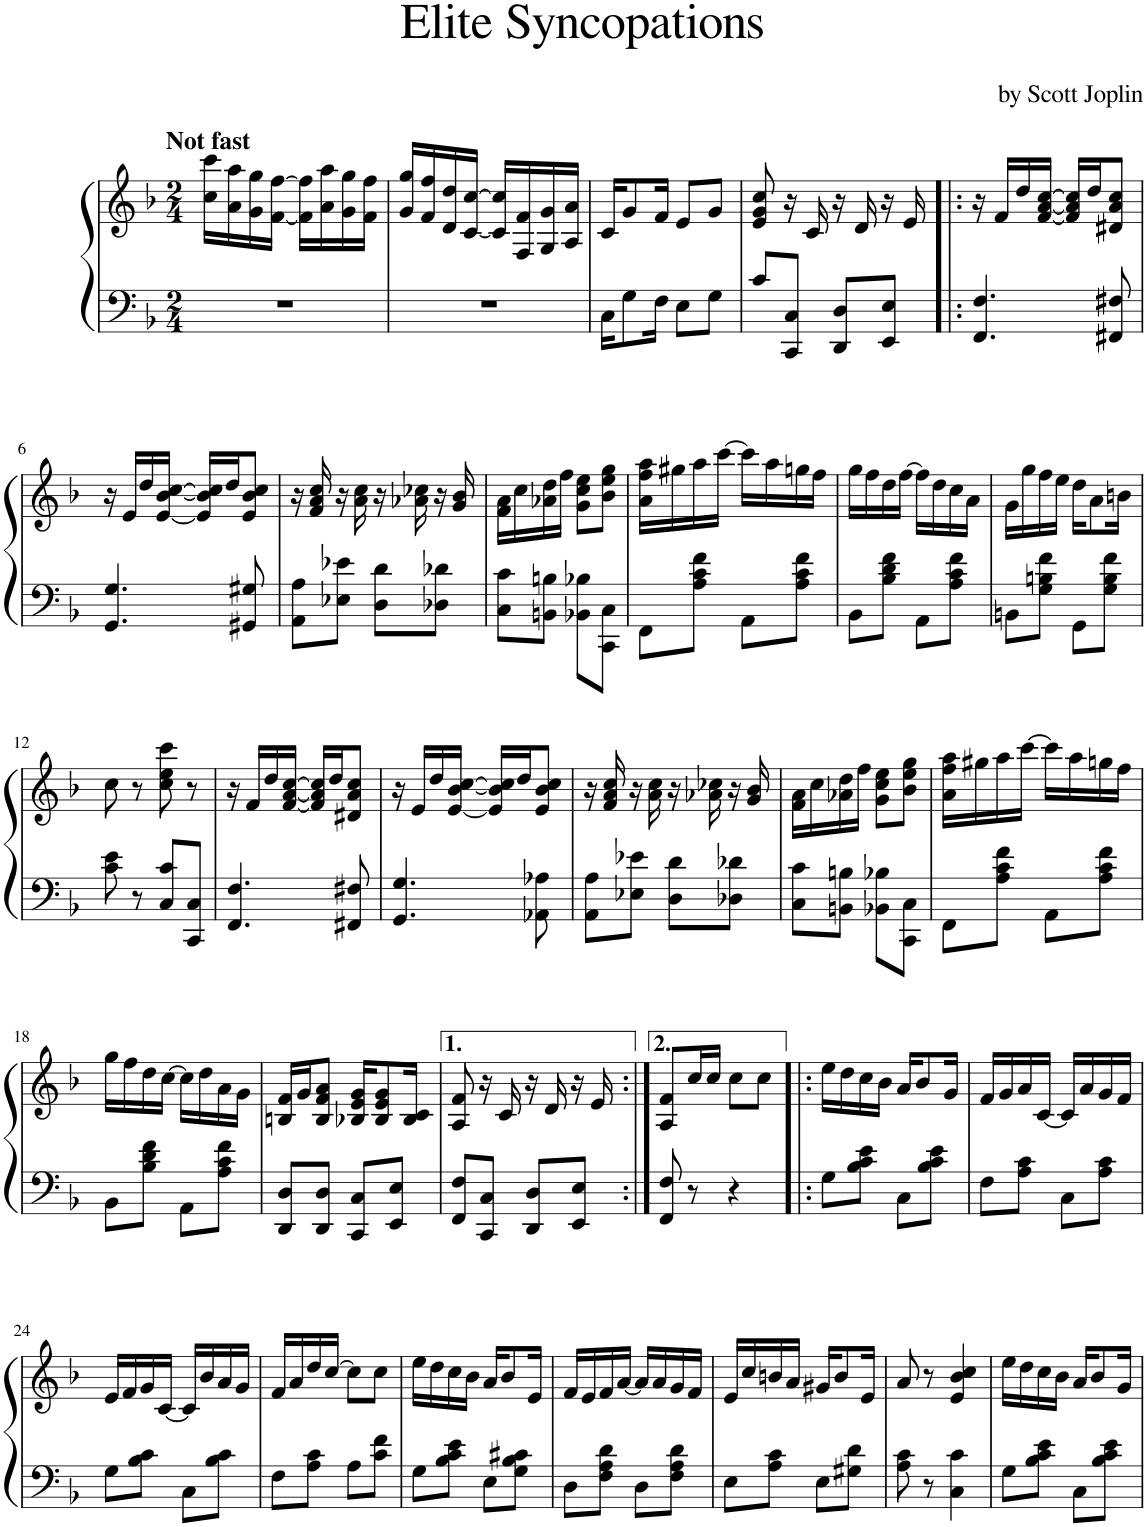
**kern	**kern
*part1	*part1
*staff2	*staff1
*I"Honky Tonk Piano	*
*I'Hnk. Pno.	*
*clefF4	*clefG2
*k[b-]	*k[b-]
*M2/4	*M2/4
=1	=1
!	!LO:TX:a:B:t=Not fast
2r	16cc\ 16ccc\LL
.	16a\ 16aa\
.	16g\ 16gg\
.	[16f\ [16ff\JJ
.	16f\] 16ff\]LL
.	16a\ 16aa\
.	16g\ 16gg\
.	16f\ 16ff\JJ
=2	=2
2r	16g/ 16gg/LL
.	16f/ 16ff/
.	16d/ 16dd/
.	[16c/ [16cc/JJ
.	16c/] 16cc/]LL
.	16F/ 16f/
.	16G/ 16g/
.	16A/ 16a/JJ
=3	=3
16C\KL	16c/KL
8G\	8g/
16F\Jk	16f/Jk
8E\L	8e/L
8G\J	8g/J
=4	=4
8c/L	8e/ 8g/ 8cc/
8CC/ 8C/J	16r
.	16c/
8DD/ 8D/L	16r
.	16d/
8EE/ 8E/J	16r
.	16e/
=5!|:	=5!|:
4.FF/ 4.F/	16r
.	16f/LL
.	16dd/
.	[16f/ [16a/ [16cc/JJ
.	16f/] 16a/] 16cc/]LL
.	16dd/J
8FF#X/ 8F#X/	8d#X/ 8a/ 8cc/J
!!LO:LB:g=z
=6	=6
4.GG/ 4.G/	16r
.	16e/LL
.	16dd/
.	[16e/ [16b-/ [16cc/JJ
.	16e/] 16b-/] 16cc/]LL
.	16dd/J
8GG#X/ 8G#X/	8e/ 8b-/ 8cc/J
=7	=7
8AA\ 8A\L	16r
.	16f/ 16a/ 16cc/
8E-X\ 8e-X\J	16r
.	16a\ 16cc\
8D\ 8d\L	16r
.	16a-X\ 16cc-X\
8D-X\ 8d-X\J	16r
.	16g/ 16b-/
=8	=8
8C\ 8c\L	16f\ 16a\LL
.	16cc\
8BBn\ 8Bn\J	16a-X\ 16dd\
.	16ff\JJ
8BB-X\ 8B-X\L	8g\ 8cc\ 8ee\L
8CC\ 8C\J	8b-\ 8ee\ 8gg\J
=9	=9
8FF\L	16a\ 16ff\ 16aa\LL
.	16gg#X\
8A\ 8c\ 8f\J	16aa\
.	[16ccc\JJ
8AA\L	16ccc\LL]
.	16aa\
8A\ 8c\ 8f\J	16ggn\
.	16ff\JJ
=10	=10
8BB-\L	16gg\LL
.	16ff\
8B-\ 8d\ 8f\J	16dd\
.	[16ff\JJ
8AA\L	16ff\LL]
.	16dd\
8A\ 8c\ 8f\J	16cc\
.	16a\JJ
=11	=11
8BBn\L	16g\LL
.	16gg\
8G\ 8Bn\ 8f\J	16ff\
.	16ee\JJ
8GG\L	16dd\KL
.	8a\
8G\ 8B\ 8f\J	.
.	16bn\Jk
!!LO:LB:g=z
=12	=12
8c\ 8e\	8cc\
8r	8r
8C/ 8c/L	8cc\ 8ee\ 8ccc\
8CC/ 8C/J	8r
=13	=13
4.FF/ 4.F/	16r
.	16f/LL
.	16dd/
.	[16f/ [16a/ [16cc/JJ
.	16f/] 16a/] 16cc/]LL
.	16dd/J
8FF#X/ 8F#X/	8d#X/ 8a/ 8cc/J
=14	=14
4.GG/ 4.G/	16r
.	16e/LL
.	16dd/
.	[16e/ [16b-/ [16cc/JJ
.	16e/] 16b-/] 16cc/]LL
.	16dd/J
8AA-X\ 8A-X\	8e/ 8b-/ 8cc/J
=15	=15
8AA\ 8A\L	16r
.	16f/ 16a/ 16cc/
8E-X\ 8e-X\J	16r
.	16a\ 16cc\
8D\ 8d\L	16r
.	16a-X\ 16cc-X\
8D-X\ 8d-X\J	16r
.	16g/ 16b-/
=16	=16
8C\ 8c\L	16f\ 16a\LL
.	16cc\
8BBn\ 8Bn\J	16a-X\ 16dd\
.	16ff\JJ
8BB-X\ 8B-X\L	8g\ 8cc\ 8ee\L
8CC\ 8C\J	8b-\ 8ee\ 8gg\J
=17	=17
8FF\L	16a\ 16ff\ 16aa\LL
.	16gg#X\
8A\ 8c\ 8f\J	16aa\
.	[16ccc\JJ
8AA\L	16ccc\LL]
.	16aa\
8A\ 8c\ 8f\J	16ggn\
.	16ff\JJ
!!LO:LB:g=z
=18	=18
8BB-\L	16gg\LL
.	16ff\
8B-\ 8d\ 8f\J	16dd\
.	[16cc\JJ
8AA\L	16cc\LL]
.	16dd\
8A\ 8c\ 8f\J	16a\
.	16g\JJ
=19	=19
8DD/ 8D/L	16Bn/ 16f/LL
.	16g/J
8DD/ 8D/J	8B/ 8f/ 8a/J
8CC/ 8C/L	16B-X/ 16e/ 16g/KL
.	8B-/ 8e/ 8g/
8EE/ 8E/J	.
.	16B-/ 16c/Jk
=20	=20
8FF/ 8F/L	8A/ 8f/
8CC/ 8C/J	16r
.	16c/
8DD/ 8D/L	16r
.	16d/
8EE/ 8E/J	16r
.	16e/
=21:|!	=21:|!
8FF/ 8F/	8A/ 8f/L
8r	16cc/L
.	16cc/JJ
4r	8cc\L
.	8cc\J
=22!|:	=22!|:
8G\L	16ee\LL
.	16dd\
8B-\ 8c\ 8e\J	16cc\
.	16b-\JJ
8C\L	16a/KL
.	8b-/
8B-\ 8c\ 8e\J	.
.	16g/Jk
=23	=23
8F\L	16f/LL
.	16g/
8A\ 8c\J	16a/
.	[16c/JJ
8C\L	16c/LL]
.	16a/
8A\ 8c\J	16g/
.	16f/JJ
!!LO:LB:g=z
=24	=24
8G\L	16e/LL
.	16f/
8B-\ 8c\J	16g/
.	[16c/JJ
8C\L	16c/LL]
.	16b-/
8B-\ 8c\J	16a/
.	16g/JJ
=25	=25
8F\L	16f/LL
.	16a/
8A\ 8c\J	16dd/
.	[16cc/JJ
8A\L	8cc\L]
8c\ 8f\J	8cc\J
=26	=26
8G\L	16ee\LL
.	16dd\
8B-\ 8c\ 8e\J	16cc\
.	16b-\JJ
8E\L	16a/KL
.	8b-/
8G\ 8B-\ 8c#X\J	.
.	16e/Jk
=27	=27
8D\L	16f/LL
.	16e/
8F\ 8A\ 8d\J	16f/
.	[16a/JJ
8D\L	16a/LL]
.	16a/
8F\ 8A\ 8d\J	16g/
.	16f/JJ
=28	=28
8E\L	16e/LL
.	16cc/
8A\ 8c\J	16bn/
.	16a/JJ
8E\L	16g#X/KL
.	8b/
8G#X\ 8d\J	.
.	16e/Jk
=29	=29
8A\ 8c\	8a/
8r	8r
4C\ 4c\	4e/ 4b-/ 4cc/
=30	=30
8G\L	16ee\LL
.	16dd\
8B-\ 8c\ 8e\J	16cc\
.	16b-\JJ
8C\L	16a/KL
.	8b-/
8B-\ 8c\ 8e\J	.
.	16g/Jk
=	=
*-	*-
